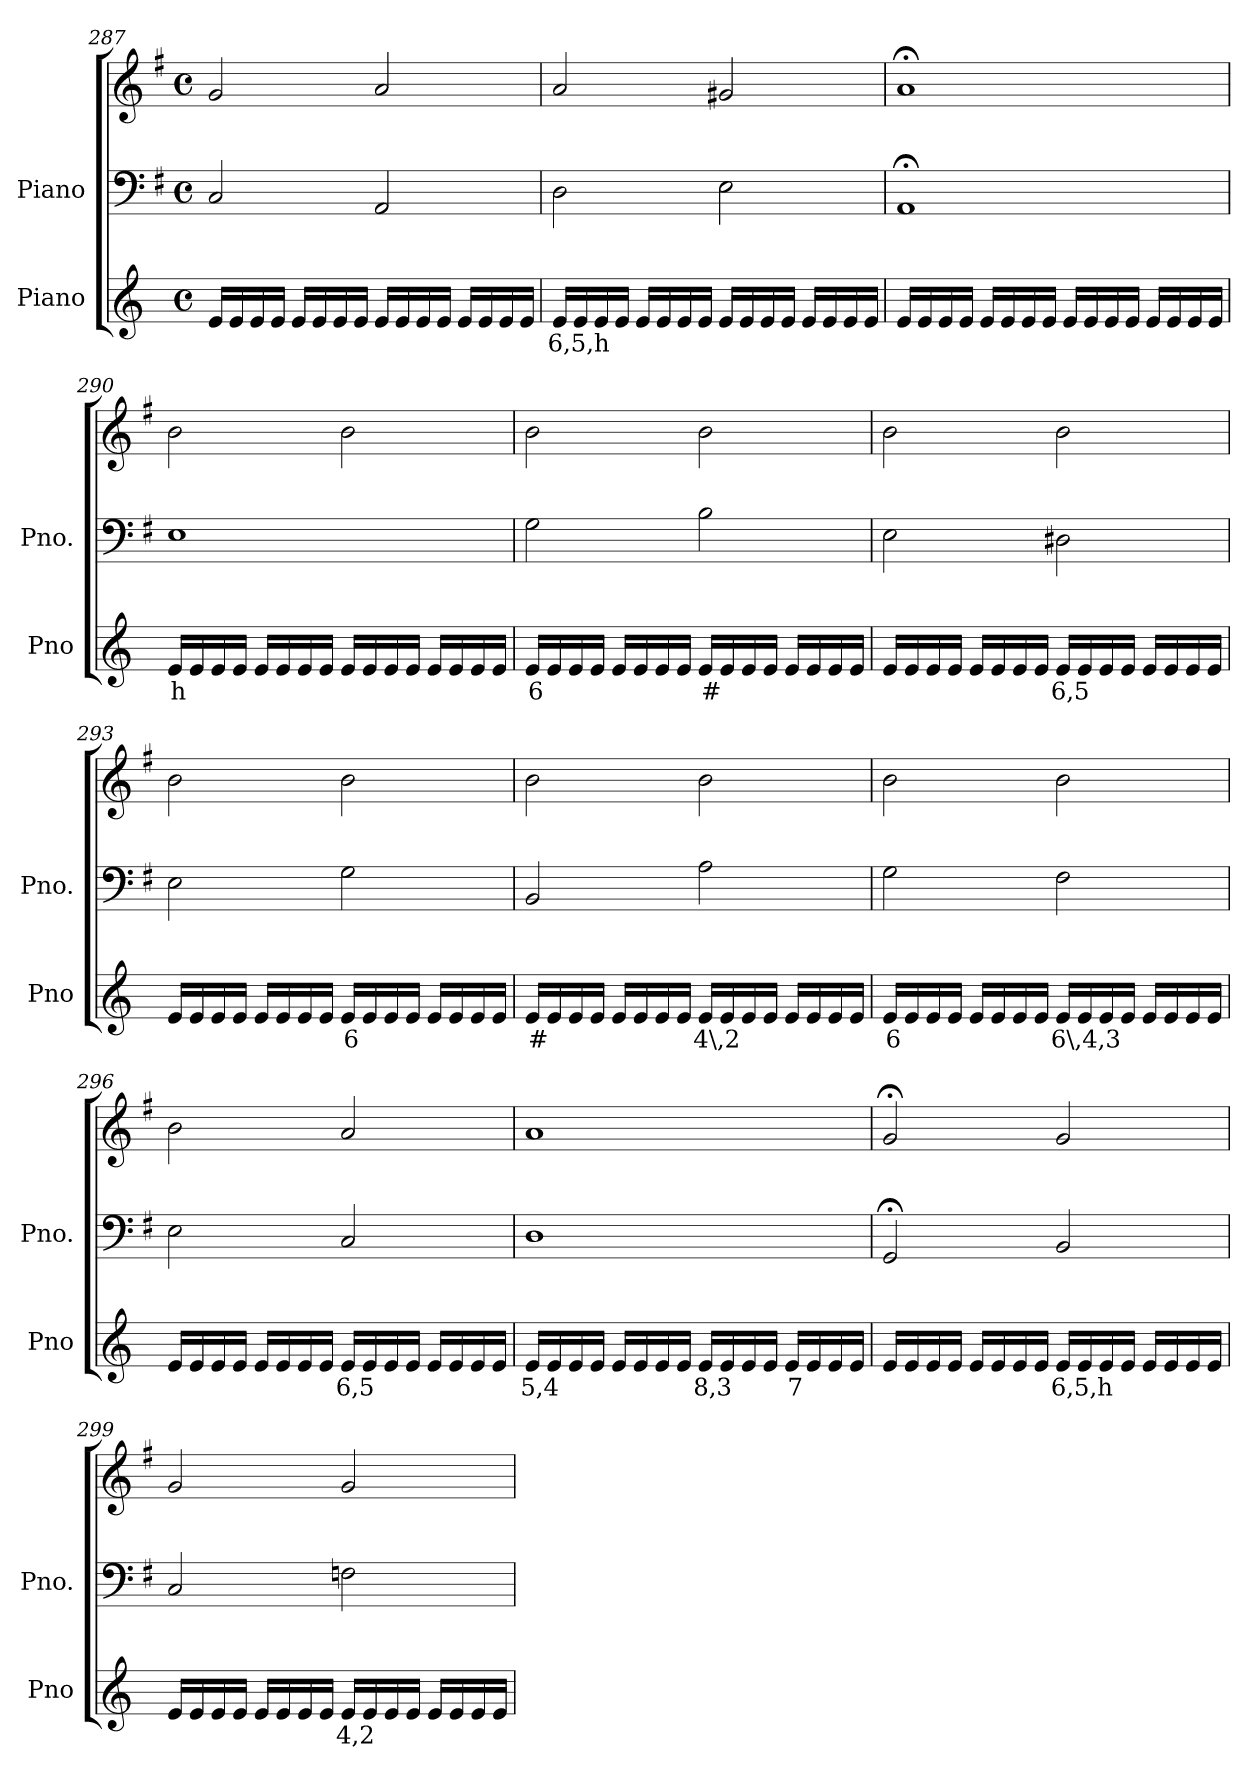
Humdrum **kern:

**kern	**text	**kern	**kern
*part2	*part2	*part1	*part1
*staff3	*staff3	*staff2	*staff1
*I"Piano	*	*I"Piano	*
*I'Pno	*	*I'Pno.	*
*clefG2	*	*clefF4	*clefG2
*k[]	*	*k[f#]	*k[f#]
*M4/4	*	*M4/4	*M4/4
*met(c)	*	*met(c)	*met(c)
=287	=287	=287	=287
16e/LL	.	2C/	2g/
16e/	.	.	.
16e/	.	.	.
16e/JJ	.	.	.
16e/LL	.	.	.
16e/	.	.	.
16e/	.	.	.
16e/JJ	.	.	.
16e/LL	.	2AA/	2a/
16e/	.	.	.
16e/	.	.	.
16e/JJ	.	.	.
16e/LL	.	.	.
16e/	.	.	.
16e/	.	.	.
16e/JJ	.	.	.
=288	=288	=288	=288
!	!LO:LY:b	!	!
16e/LL	6,5,h	2D\	2a/
16e/	.	.	.
16e/	.	.	.
16e/JJ	.	.	.
16e/LL	.	.	.
16e/	.	.	.
16e/	.	.	.
16e/JJ	.	.	.
16e/LL	.	2E\	2g#X/
16e/	.	.	.
16e/	.	.	.
16e/JJ	.	.	.
16e/LL	.	.	.
16e/	.	.	.
16e/	.	.	.
16e/JJ	.	.	.
=289	=289	=289	=289
16e/LL	.	1AA;<	1a;<
16e/	.	.	.
16e/	.	.	.
16e/JJ	.	.	.
16e/LL	.	.	.
16e/	.	.	.
16e/	.	.	.
16e/JJ	.	.	.
16e/LL	.	.	.
16e/	.	.	.
16e/	.	.	.
16e/JJ	.	.	.
16e/LL	.	.	.
16e/	.	.	.
16e/	.	.	.
16e/JJ	.	.	.
=290	=290	=290	=290
!	!LO:LY:b	!	!
16e/LL	h	1E	2b\
16e/	.	.	.
16e/	.	.	.
16e/JJ	.	.	.
16e/LL	.	.	.
16e/	.	.	.
16e/	.	.	.
16e/JJ	.	.	.
16e/LL	.	.	2b\
16e/	.	.	.
16e/	.	.	.
16e/JJ	.	.	.
16e/LL	.	.	.
16e/	.	.	.
16e/	.	.	.
16e/JJ	.	.	.
=291	=291	=291	=291
!	!LO:LY:b	!	!
16e/LL	6	2G\	2b\
16e/	.	.	.
16e/	.	.	.
16e/JJ	.	.	.
16e/LL	.	.	.
16e/	.	.	.
16e/	.	.	.
16e/JJ	.	.	.
!	!LO:LY:b	!	!
16e/LL	#	2B\	2b\
16e/	.	.	.
16e/	.	.	.
16e/JJ	.	.	.
16e/LL	.	.	.
16e/	.	.	.
16e/	.	.	.
16e/JJ	.	.	.
=292	=292	=292	=292
16e/LL	.	2E\	2b\
16e/	.	.	.
16e/	.	.	.
16e/JJ	.	.	.
16e/LL	.	.	.
16e/	.	.	.
16e/	.	.	.
16e/JJ	.	.	.
!	!LO:LY:b	!	!
16e/LL	6,5	2D#X\	2b\
16e/	.	.	.
16e/	.	.	.
16e/JJ	.	.	.
16e/LL	.	.	.
16e/	.	.	.
16e/	.	.	.
16e/JJ	.	.	.
=293	=293	=293	=293
16e/LL	.	2E\	2b\
16e/	.	.	.
16e/	.	.	.
16e/JJ	.	.	.
16e/LL	.	.	.
16e/	.	.	.
16e/	.	.	.
16e/JJ	.	.	.
!	!LO:LY:b	!	!
16e/LL	6	2G\	2b\
16e/	.	.	.
16e/	.	.	.
16e/JJ	.	.	.
16e/LL	.	.	.
16e/	.	.	.
16e/	.	.	.
16e/JJ	.	.	.
=294	=294	=294	=294
!	!LO:LY:b	!	!
16e/LL	#	2BB/	2b\
16e/	.	.	.
16e/	.	.	.
16e/JJ	.	.	.
16e/LL	.	.	.
16e/	.	.	.
16e/	.	.	.
16e/JJ	.	.	.
!	!LO:LY:b	!	!
16e/LL	4\,2	2A\	2b\
16e/	.	.	.
16e/	.	.	.
16e/JJ	.	.	.
16e/LL	.	.	.
16e/	.	.	.
16e/	.	.	.
16e/JJ	.	.	.
=295	=295	=295	=295
!	!LO:LY:b	!	!
16e/LL	6	2G\	2b\
16e/	.	.	.
16e/	.	.	.
16e/JJ	.	.	.
16e/LL	.	.	.
16e/	.	.	.
16e/	.	.	.
16e/JJ	.	.	.
!	!LO:LY:b	!	!
16e/LL	6\,4,3	2F#\	2b\
16e/	.	.	.
16e/	.	.	.
16e/JJ	.	.	.
16e/LL	.	.	.
16e/	.	.	.
16e/	.	.	.
16e/JJ	.	.	.
=296	=296	=296	=296
16e/LL	.	2E\	2b\
16e/	.	.	.
16e/	.	.	.
16e/JJ	.	.	.
16e/LL	.	.	.
16e/	.	.	.
16e/	.	.	.
16e/JJ	.	.	.
!	!LO:LY:b	!	!
16e/LL	6,5	2C/	2a/
16e/	.	.	.
16e/	.	.	.
16e/JJ	.	.	.
16e/LL	.	.	.
16e/	.	.	.
16e/	.	.	.
16e/JJ	.	.	.
=297	=297	=297	=297
!	!LO:LY:b	!	!
16e/LL	5,4	1D	1a
16e/	.	.	.
16e/	.	.	.
16e/JJ	.	.	.
16e/LL	.	.	.
16e/	.	.	.
16e/	.	.	.
16e/JJ	.	.	.
!	!LO:LY:b	!	!
16e/LL	8,3	.	.
16e/	.	.	.
16e/	.	.	.
16e/JJ	.	.	.
!	!LO:LY:b	!	!
16e/LL	7	.	.
16e/	.	.	.
16e/	.	.	.
16e/JJ	.	.	.
=298	=298	=298	=298
16e/LL	.	2GG;</	2g;</
16e/	.	.	.
16e/	.	.	.
16e/JJ	.	.	.
16e/LL	.	.	.
16e/	.	.	.
16e/	.	.	.
16e/JJ	.	.	.
!	!LO:LY:b	!	!
16e/LL	6,5,h	2BB/	2g/
16e/	.	.	.
16e/	.	.	.
16e/JJ	.	.	.
16e/LL	.	.	.
16e/	.	.	.
16e/	.	.	.
16e/JJ	.	.	.
=299	=299	=299	=299
16e/LL	.	2C/	2g/
16e/	.	.	.
16e/	.	.	.
16e/JJ	.	.	.
16e/LL	.	.	.
16e/	.	.	.
16e/	.	.	.
16e/JJ	.	.	.
!	!LO:LY:b	!	!
16e/LL	4,2	2Fn\	2g/
16e/	.	.	.
16e/	.	.	.
16e/JJ	.	.	.
16e/LL	.	.	.
16e/	.	.	.
16e/	.	.	.
16e/JJ	.	.	.
=	=	=	=
*-	*-	*-	*-
